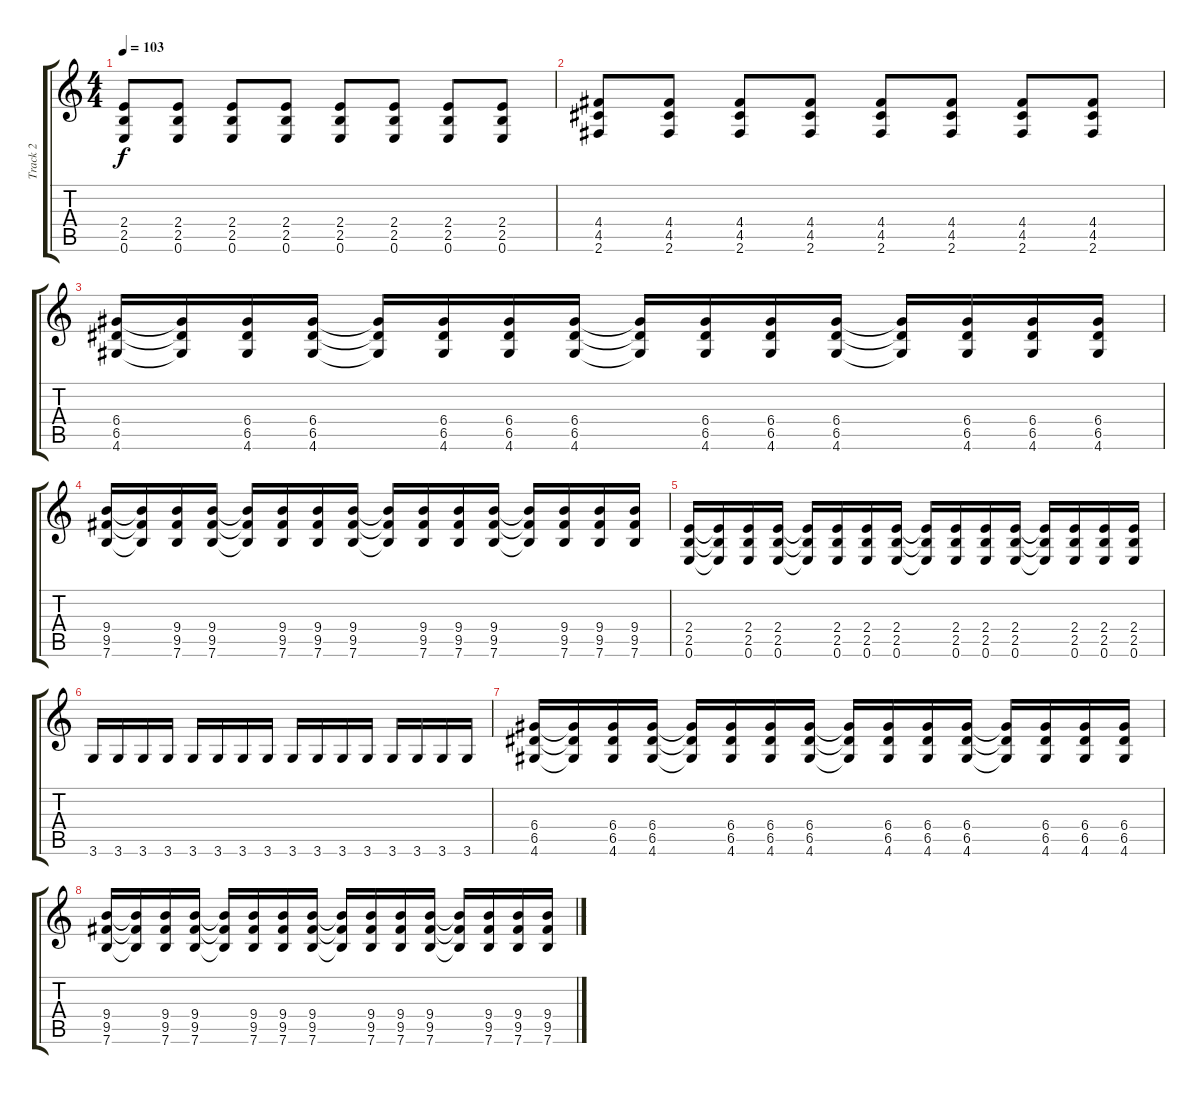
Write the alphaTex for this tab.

\track ("Track 2" "Track 2") {instrument distortionguitar}
\staff {score tabs}
\tuning (E4 B3 G3 D3 A2 E2) {hide}
\ts (4 4)
\tempo 103
\clef g2
\ks c
(2.4 2.5 0.6).8{dy f} (2.4 2.5 0.6).8 (2.4 2.5 0.6).8 (2.4 2.5 0.6).8 (2.4 2.5 0.6).8 (2.4 2.5 0.6).8 (2.4 2.5 0.6).8 (2.4 2.5 0.6).8 |
(4.4 4.5 2.6).8 (4.4 4.5 2.6).8 (4.4 4.5 2.6).8 (4.4 4.5 2.6).8 (4.4 4.5 2.6).8 (4.4 4.5 2.6).8 (4.4 4.5 2.6).8 (4.4 4.5 2.6).8 |
(6.4 6.5 4.6).16 (6.4{t} 6.5{t} 4.6{t}).16 (6.4 6.5 4.6).16 (6.4 6.5 4.6).16 (6.4{t} 6.5{t} 4.6{t}).16 (6.4 6.5 4.6).16 (6.4 6.5 4.6).16 (6.4 6.5 4.6).16 (6.4{t} 6.5{t} 4.6{t}).16 (6.4 6.5 4.6).16 (6.4 6.5 4.6).16 (6.4 6.5 4.6).16 (6.4{t} 6.5{t} 4.6{t}).16 (6.4 6.5 4.6).16 (6.4 6.5 4.6).16 (6.4 6.5 4.6).16 |
(9.4 9.5 7.6).16 (9.4{t} 9.5{t} 7.6{t}).16 (9.4 9.5 7.6).16 (9.4 9.5 7.6).16 (9.4{t} 9.5{t} 7.6{t}).16 (9.4 9.5 7.6).16 (9.4 9.5 7.6).16 (9.4 9.5 7.6).16 (9.4{t} 9.5{t} 7.6{t}).16 (9.4 9.5 7.6).16 (9.4 9.5 7.6).16 (9.4 9.5 7.6).16 (9.4{t} 9.5{t} 7.6{t}).16 (9.4 9.5 7.6).16 (9.4 9.5 7.6).16 (9.4 9.5 7.6).16 |
(2.4 2.5 0.6).16 (2.4{t} 2.5{t} 0.6{t}).16 (2.4 2.5 0.6).16 (2.4 2.5 0.6).16 (2.4{t} 2.5{t} 0.6{t}).16 (2.4 2.5 0.6).16 (2.4 2.5 0.6).16 (2.4 2.5 0.6).16 (2.4{t} 2.5{t} 0.6{t}).16 (2.4 2.5 0.6).16 (2.4 2.5 0.6).16 (2.4 2.5 0.6).16 (2.4{t} 2.5{t} 0.6{t}).16 (2.4 2.5 0.6).16 (2.4 2.5 0.6).16 (2.4 2.5 0.6).16 |
3.6.16 3.6.16 3.6.16 3.6.16 3.6.16 3.6.16 3.6.16 3.6.16 3.6.16 3.6.16 3.6.16 3.6.16 3.6.16 3.6.16 3.6.16 3.6.16 |
(6.4 6.5 4.6).16 (6.4{t} 6.5{t} 4.6{t}).16 (6.4 6.5 4.6).16 (6.4 6.5 4.6).16 (6.4{t} 6.5{t} 4.6{t}).16 (6.4 6.5 4.6).16 (6.4 6.5 4.6).16 (6.4 6.5 4.6).16 (6.4{t} 6.5{t} 4.6{t}).16 (6.4 6.5 4.6).16 (6.4 6.5 4.6).16 (6.4 6.5 4.6).16 (6.4{t} 6.5{t} 4.6{t}).16 (6.4 6.5 4.6).16 (6.4 6.5 4.6).16 (6.4 6.5 4.6).16 |
(9.4 9.5 7.6).16 (9.4{t} 9.5{t} 7.6{t}).16 (9.4 9.5 7.6).16 (9.4 9.5 7.6).16 (9.4{t} 9.5{t} 7.6{t}).16 (9.4 9.5 7.6).16 (9.4 9.5 7.6).16 (9.4 9.5 7.6).16 (9.4{t} 9.5{t} 7.6{t}).16 (9.4 9.5 7.6).16 (9.4 9.5 7.6).16 (9.4 9.5 7.6).16 (9.4{t} 9.5{t} 7.6{t}).16 (9.4 9.5 7.6).16 (9.4 9.5 7.6).16 (9.4 9.5 7.6).16
